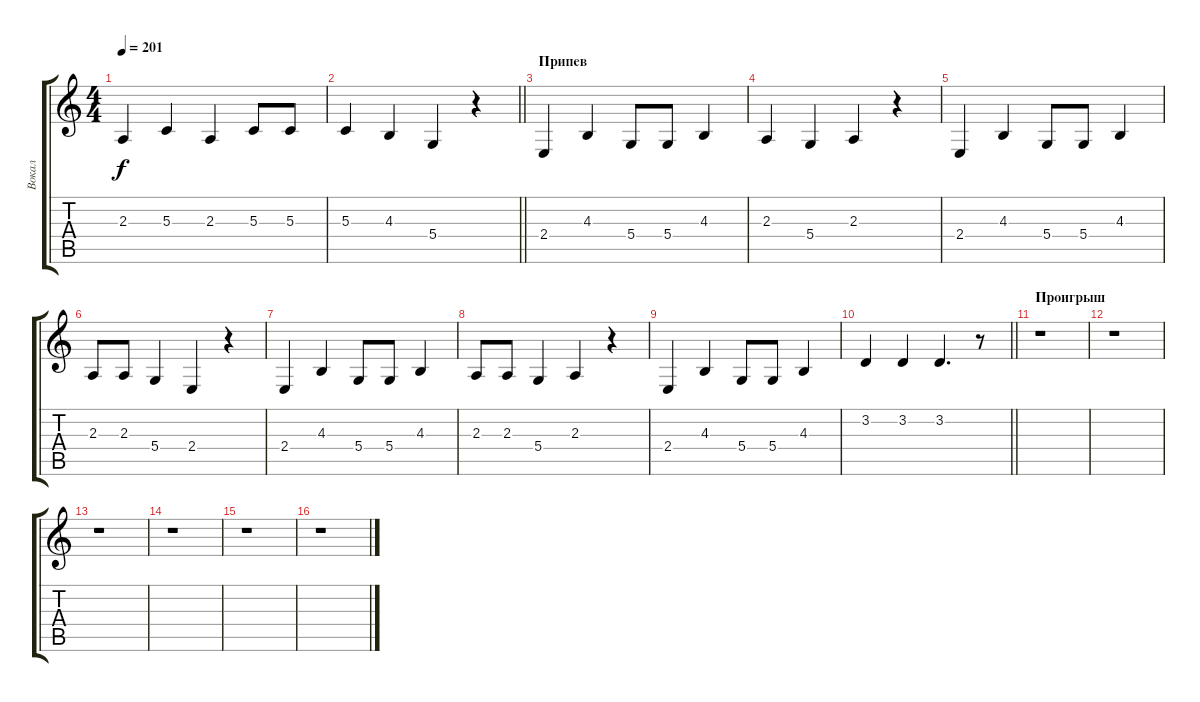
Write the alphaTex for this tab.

\track ("Вокал" "Вокал") {instrument tenorsax}
\staff {score tabs}
\tuning (E4 B3 G3 D3 A2 E2) {hide}
\ts (4 4)
\tempo 201
\clef g2
\ks c
2.3.4{dy f} 5.3.4 2.3.4 5.3.8 5.3.8 |
\barLineRight lightlight
5.3.4 4.3.4 5.4.4 r.4 |
\section ("" "Припев")
2.4.4 4.3.4 5.4.8 5.4.8 4.3.4 |
2.3.4 5.4.4 2.3.4 r.4 |
2.4.4 4.3.4 5.4.8 5.4.8 4.3.4 |
2.3.8 2.3.8 5.4.4 2.4.4 r.4 |
2.4.4 4.3.4 5.4.8 5.4.8 4.3.4 |
2.3.8 2.3.8 5.4.4 2.3.4 r.4 |
2.4.4 4.3.4 5.4.8 5.4.8 4.3.4 |
\barLineRight lightlight
3.2.4 3.2.4 3.2.4{d} r.8 |
\section ("" "Проигрыш")
r.1 |
r.1 |
r.1 |
r.1 |
r.1 |
r.1
